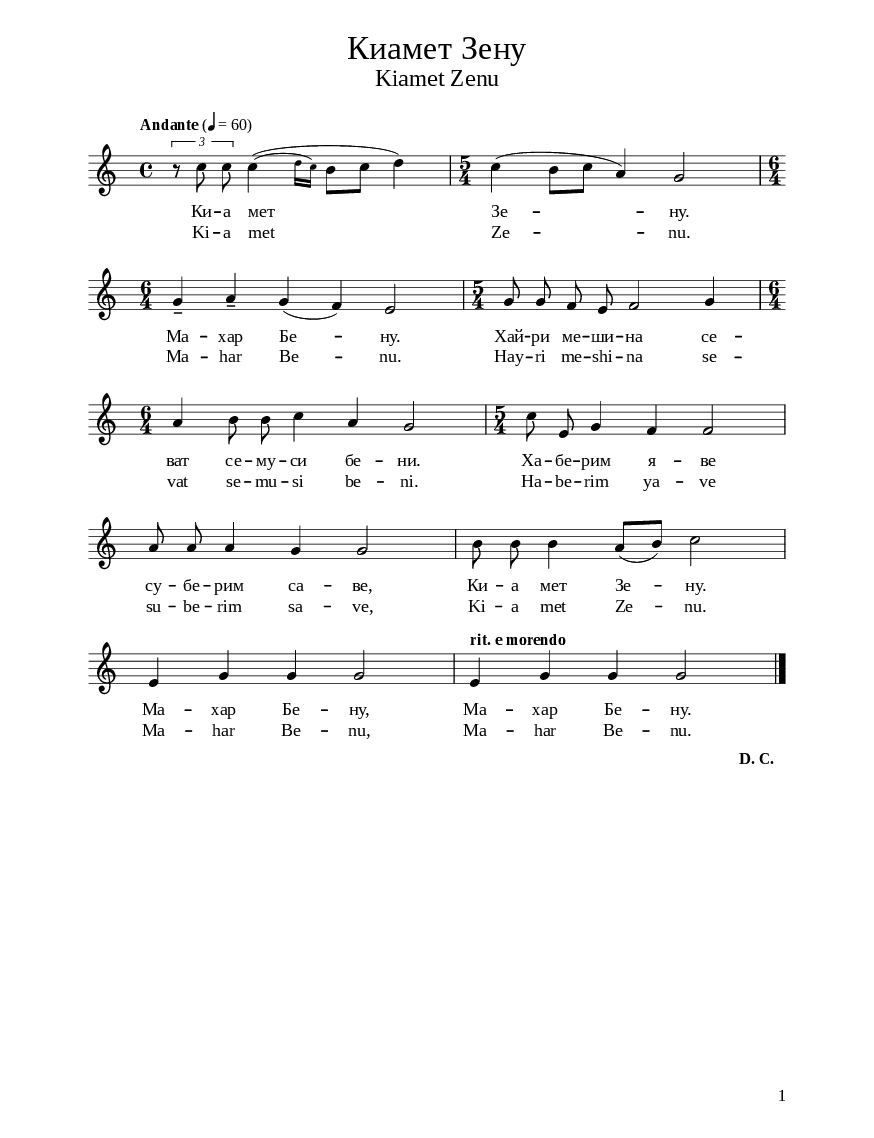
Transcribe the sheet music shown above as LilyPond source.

\version "2.24.0"

% include paper part and global functions
\include "include/globals.ily"

\bookpart {
  \include "include/bookpart-paper.ily"
  \score {
    \include "include/score-layout.ily"

    \new Voice \absolute {
      \clef treble
      \key c \major
      \time 4/4
      \tempoFunc "Andante" 4 "60"

      \autoBeamOff

      \tupletUp \tuplet 3/2 {r8 c'' c''8 }  c''4~ ( \slashedGrace { \stemDown d''16[c''16] \stemNeutral }  b'8[c''] d''4) | \time 5/4  c''4 ( b'8 [c''] a'4 ) g'2 \break |

      \time 6/4  g'4 -- a' -- g' ( f' ) e'2 | \time 5/4  g'8 g' f' e' f'2 g'4 \break |

      \time 6/4  a'4 b'8 b' c''4 a' g'2 |\time 5/4  c''8 e' g'4 f' f'2 | \break  a'8 a' a'4 g' g'2  |

      b'8 b' b'4 a'8 [( b' )] c''2 |\break e'4 g' g' g'2 | \tempo "rit. e morendo" e'4 g' g' g'2 | \bar "|."

    }



    \addlyrics {
      Ки -- а мет Зе --  -- ну. Ма -- хар Бе  --  ну. Хай  --  ри ме  -- ши  --  на се  --
      ват се  -- му  -- си бе  -- ни. Ха -- бе -- рим я -- ве су  -- бе  -- рим са  -- ве,
      Ки -- а мет Зе --  -- ну. Ма -- хар Бе  --  ну, Ма -- хар Бе  --  ну.
    }

    \addlyrics {
      Ki -- a met Ze --  -- nu. Ma -- har Be  --  nu. Hay  --  ri me  -- shi  --  na se  --
      vat se  -- mu  -- si be  -- ni. Ha -- be -- rim ya -- ve su  -- be  -- rim sa  -- ve,
      Ki -- a met Ze --  -- nu. Ma -- har Be  --  nu, Ma -- har Be  --  nu.
    }


    \header {
      title = \titleFunc "Киамет Зену" "Kiamet Zenu"
    }

    \midi{}

  } % score

\markup \dc-one "D. C."


  % include foreign translation(s) of the song
  %\include "lyrics_de/092_2_datay_davay_lyrics_de.ly"

} % bookpart
